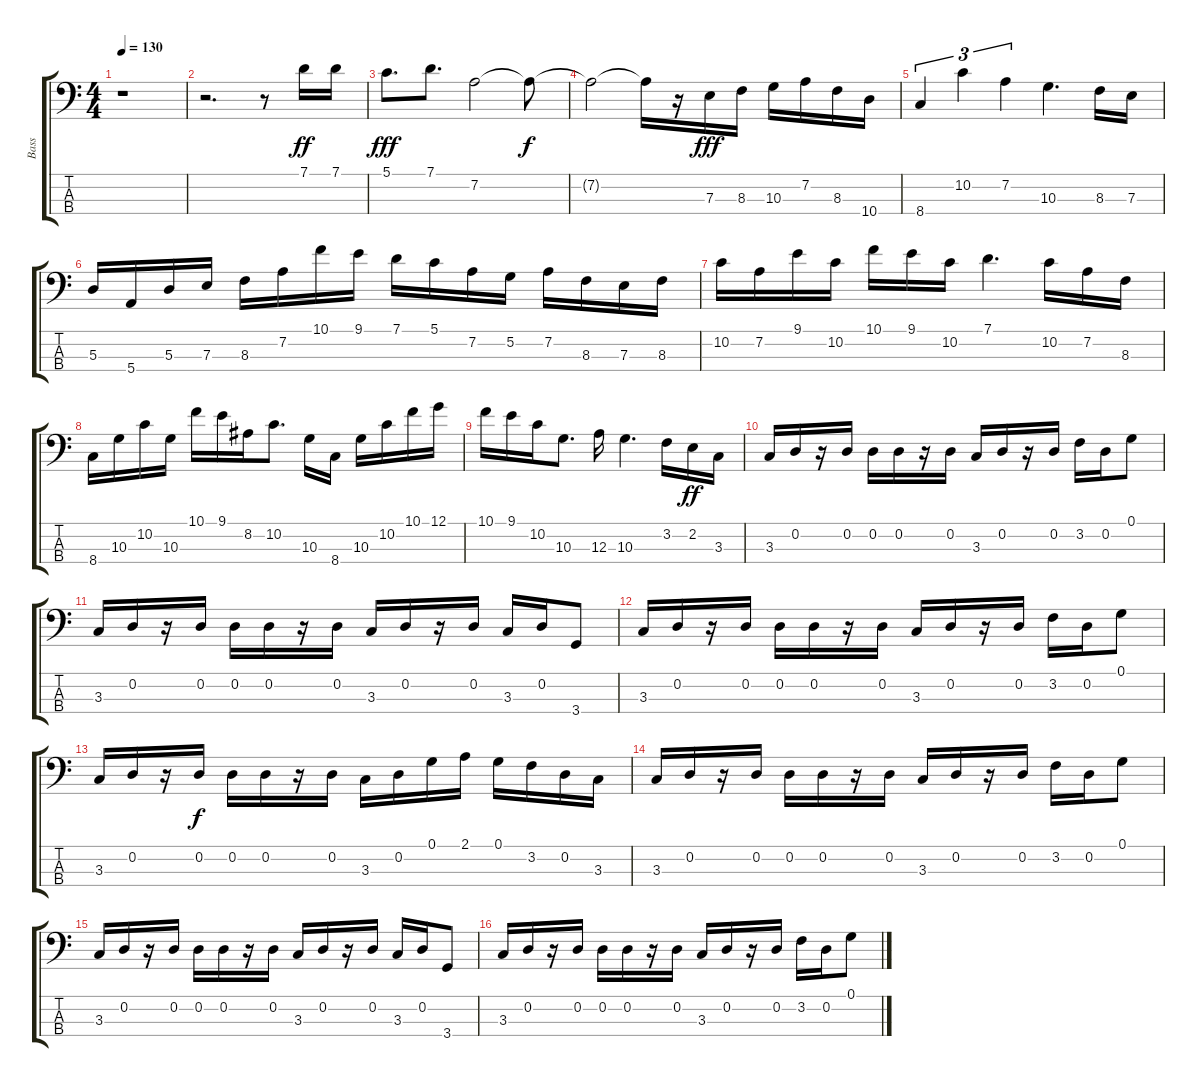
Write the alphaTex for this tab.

\track ("Bass" "Bass") {instrument electricbassfinger}
\staff {score tabs}
\tuning (G2 D2 A1 E1) {hide}
\ts (4 4)
\tempo 130
\clef f4
\ks c
r.1{dy fff} |
r.2{d} r.8 7.1.16{dy ff volume 14 instrument fretlessbass} 7.1.16 |
5.1.8{d dy fff} 7.1.8{d} 7.2.2 7.2{t}.8{dy f} |
7.2{t}.2 7.2{t}.16 r.16 7.3.16{dy fff} 8.3.16 10.3.16 7.2.16 8.3.16 10.4.16 |
8.4.4{tu (3 2)} 10.2.4{tu (3 2)} 7.2.4{tu (3 2)} 10.3.4{d} 8.3.16 7.3.16 |
5.3.16 5.4.16 5.3.16 7.3.16 8.3.16 7.2.16 10.1.16 9.1.16 7.1.16 5.1.16 7.2.16 5.2.16 7.2.16 8.3.16 7.3.16 8.3.16 |
10.2.16 7.2.16 9.1.16 10.2.16 10.1.16 9.1.16 10.2.16 7.1.4{d} 10.2.16 7.2.16 8.3.16 |
8.4.16 10.3.16 10.2.16 10.3.16 10.1.16 9.1.16 8.2.16 10.2.8{d} 10.3.16 8.4.16 10.3.16 10.2.16 10.1.16 12.1.16 |
10.1.16 9.1.16 10.2.16 10.3.8{d} 12.3.16 10.3.4{d} 3.2.16 2.2.16{dy ff} 3.3.16 |
3.3.16 0.2.16 r.16 0.2.16 0.2.16 0.2.16 r.16 0.2.16 3.3.16 0.2.16 r.16 0.2.16 3.2.16 0.2.16 0.1.8 |
3.3.16 0.2.16 r.16 0.2.16 0.2.16 0.2.16 r.16 0.2.16 3.3.16 0.2.16 r.16 0.2.16 3.3.16 0.2.16 3.4.8 |
3.3.16 0.2.16 r.16 0.2.16 0.2.16 0.2.16 r.16 0.2.16 3.3.16 0.2.16 r.16 0.2.16 3.2.16 0.2.16 0.1.8 |
3.3.16 0.2.16 r.16 0.2.16{dy f} 0.2.16 0.2.16 r.16 0.2.16 3.3.16 0.2.16 0.1.16 2.1.16 0.1.16 3.2.16 0.2.16 3.3.16 |
3.3.16{volume 13 instrument electricbassfinger} 0.2.16 r.16 0.2.16 0.2.16 0.2.16 r.16 0.2.16 3.3.16 0.2.16 r.16 0.2.16 3.2.16 0.2.16 0.1.8 |
3.3.16 0.2.16 r.16 0.2.16 0.2.16 0.2.16 r.16 0.2.16 3.3.16 0.2.16 r.16 0.2.16 3.3.16 0.2.16 3.4.8 |
3.3.16 0.2.16 r.16 0.2.16 0.2.16 0.2.16 r.16 0.2.16 3.3.16 0.2.16 r.16 0.2.16 3.2.16 0.2.16 0.1.8
